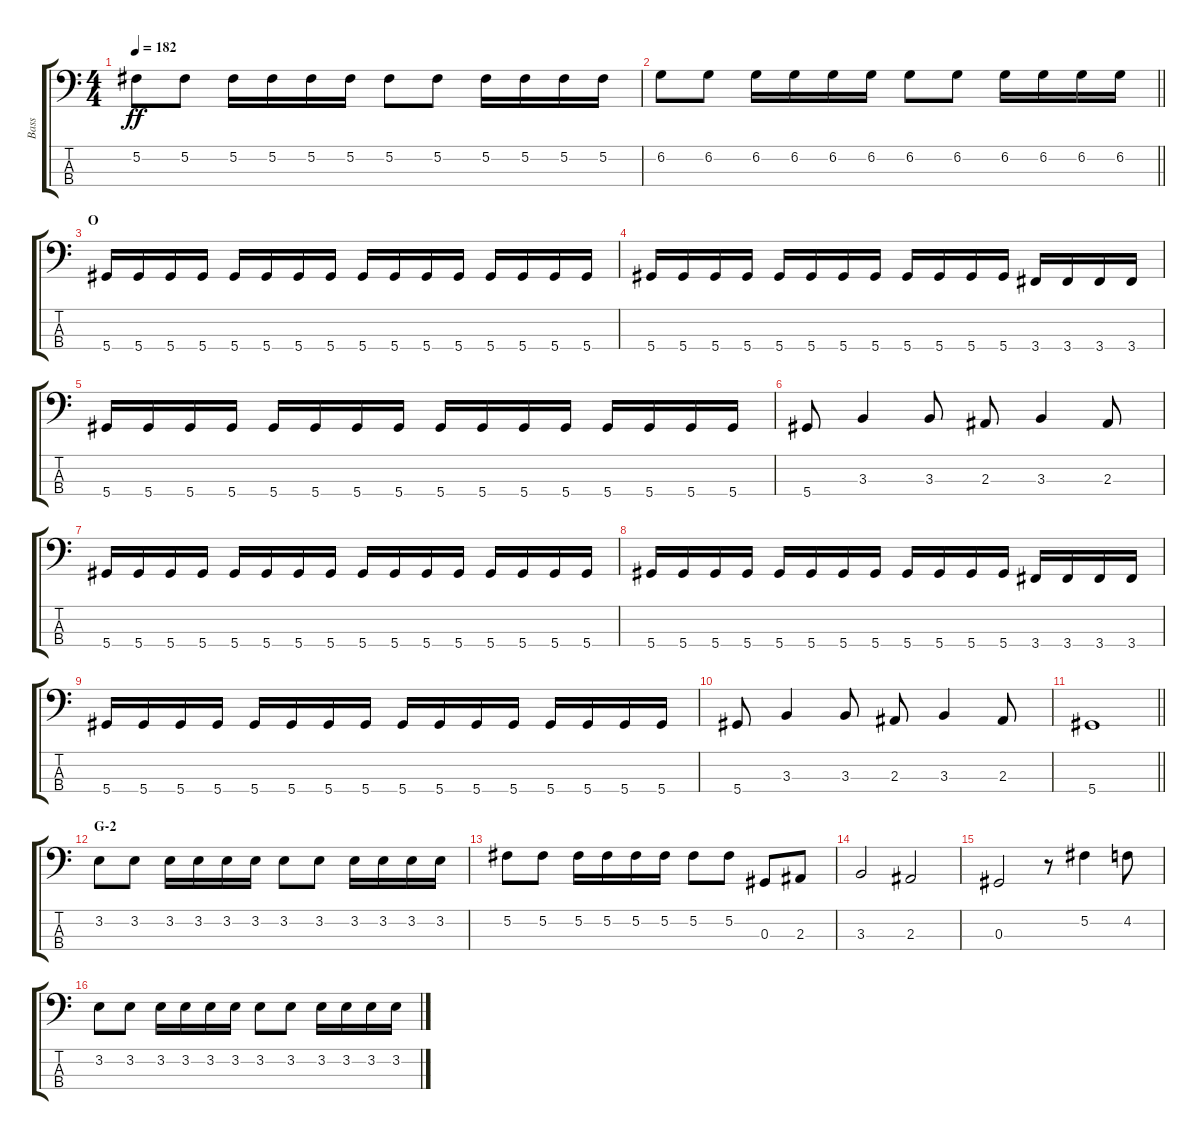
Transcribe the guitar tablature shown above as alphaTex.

\track ("Bass" "Bass") {instrument electricbasspick}
\staff {score tabs}
\tuning (Gb2 Db2 Ab1 Eb1) {hide}
\ts (4 4)
\tempo 182
\clef f4
\ks c
5.2.8{dy ff} 5.2.8 5.2.16 5.2.16 5.2.16 5.2.16 5.2.8 5.2.8 5.2.16 5.2.16 5.2.16 5.2.16 |
\barLineRight lightlight
6.2.8 6.2.8 6.2.16 6.2.16 6.2.16 6.2.16 6.2.8 6.2.8 6.2.16 6.2.16 6.2.16 6.2.16 |
\section ("" "O")
5.4.16 5.4.16 5.4.16 5.4.16 5.4.16 5.4.16 5.4.16 5.4.16 5.4.16 5.4.16 5.4.16 5.4.16 5.4.16 5.4.16 5.4.16 5.4.16 |
5.4.16 5.4.16 5.4.16 5.4.16 5.4.16 5.4.16 5.4.16 5.4.16 5.4.16 5.4.16 5.4.16 5.4.16 3.4.16 3.4.16 3.4.16 3.4.16 |
5.4.16 5.4.16 5.4.16 5.4.16 5.4.16 5.4.16 5.4.16 5.4.16 5.4.16 5.4.16 5.4.16 5.4.16 5.4.16 5.4.16 5.4.16 5.4.16 |
5.4.8 3.3.4 3.3.8 2.3.8 3.3.4 2.3.8 |
5.4.16 5.4.16 5.4.16 5.4.16 5.4.16 5.4.16 5.4.16 5.4.16 5.4.16 5.4.16 5.4.16 5.4.16 5.4.16 5.4.16 5.4.16 5.4.16 |
5.4.16 5.4.16 5.4.16 5.4.16 5.4.16 5.4.16 5.4.16 5.4.16 5.4.16 5.4.16 5.4.16 5.4.16 3.4.16 3.4.16 3.4.16 3.4.16 |
5.4.16 5.4.16 5.4.16 5.4.16 5.4.16 5.4.16 5.4.16 5.4.16 5.4.16 5.4.16 5.4.16 5.4.16 5.4.16 5.4.16 5.4.16 5.4.16 |
5.4.8 3.3.4 3.3.8 2.3.8 3.3.4 2.3.8 |
\barLineRight lightlight
5.4.1 |
\section ("" "G-2")
3.2.8 3.2.8 3.2.16 3.2.16 3.2.16 3.2.16 3.2.8 3.2.8 3.2.16 3.2.16 3.2.16 3.2.16 |
5.2.8 5.2.8 5.2.16 5.2.16 5.2.16 5.2.16 5.2.8 5.2.8 0.3.8 2.3.8 |
3.3.2 2.3.2 |
0.3.2 r.8 5.2.4 4.2.8 |
3.2.8 3.2.8 3.2.16 3.2.16 3.2.16 3.2.16 3.2.8 3.2.8 3.2.16 3.2.16 3.2.16 3.2.16
